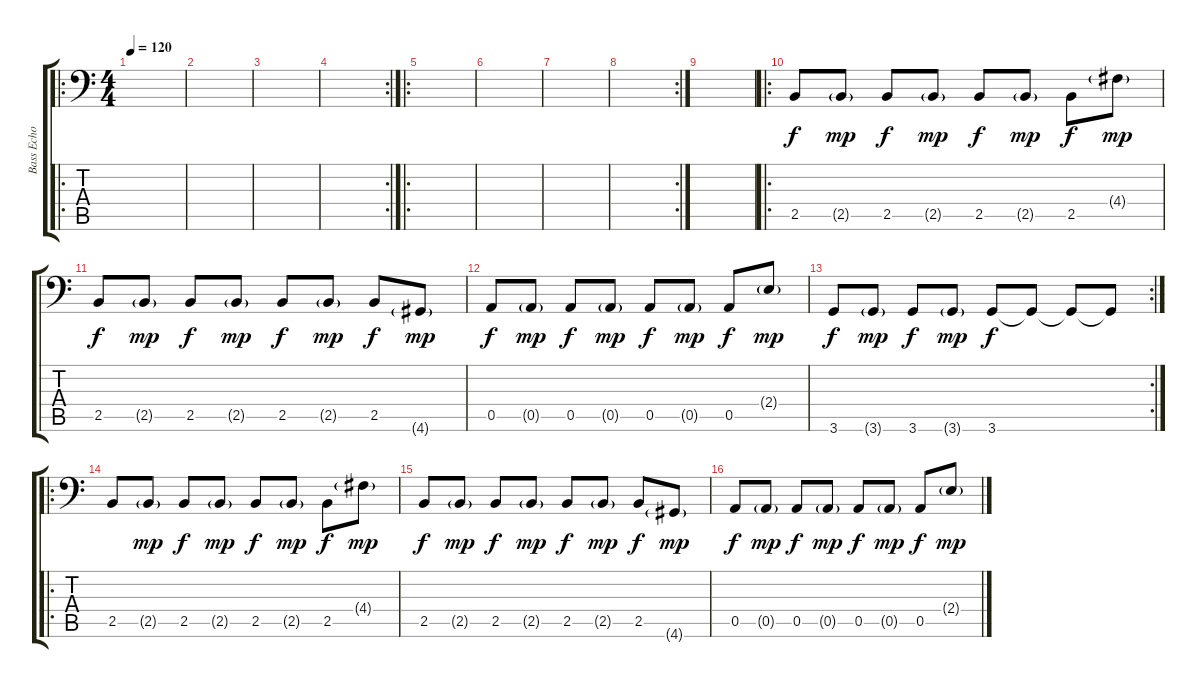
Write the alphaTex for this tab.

\track ("Bass Echo" "Bass Echo") {instrument electricbasspick}
\staff {score tabs}
\tuning (E3 B2 G2 D2 A1 E1) {hide}
\ro
\ts (4 4)
\tempo 120
\clef f4
\ks c
|
|
|
\rc 2
|
\ro
|
|
|
\rc 2
|
|
\ro
2.5.8 2.5{g}.8{dy mp} 2.5.8{dy f} 2.5{g}.8{dy mp} 2.5.8{dy f} 2.5{g}.8{dy mp} 2.5.8{dy f} 4.4{g}.8{dy mp} |
2.5.8{dy f} 2.5{g}.8{dy mp} 2.5.8{dy f} 2.5{g}.8{dy mp} 2.5.8{dy f} 2.5{g}.8{dy mp} 2.5.8{dy f} 4.6{g}.8{dy mp} |
0.5.8{dy f} 0.5{g}.8{dy mp} 0.5.8{dy f} 0.5{g}.8{dy mp} 0.5.8{dy f} 0.5{g}.8{dy mp} 0.5.8{dy f} 2.4{g}.8{dy mp} |
\rc 2
3.6.8{dy f} 3.6{g}.8{dy mp} 3.6.8{dy f} 3.6{g}.8{dy mp} 3.6.8{dy f} 3.6{t}.8 3.6{t}.8 3.6{t}.8 |
\ro
2.5.8 2.5{g}.8{dy mp} 2.5.8{dy f} 2.5{g}.8{dy mp} 2.5.8{dy f} 2.5{g}.8{dy mp} 2.5.8{dy f} 4.4{g}.8{dy mp} |
2.5.8{dy f} 2.5{g}.8{dy mp} 2.5.8{dy f} 2.5{g}.8{dy mp} 2.5.8{dy f} 2.5{g}.8{dy mp} 2.5.8{dy f} 4.6{g}.8{dy mp} |
0.5.8{dy f} 0.5{g}.8{dy mp} 0.5.8{dy f} 0.5{g}.8{dy mp} 0.5.8{dy f} 0.5{g}.8{dy mp} 0.5.8{dy f} 2.4{g}.8{dy mp}
